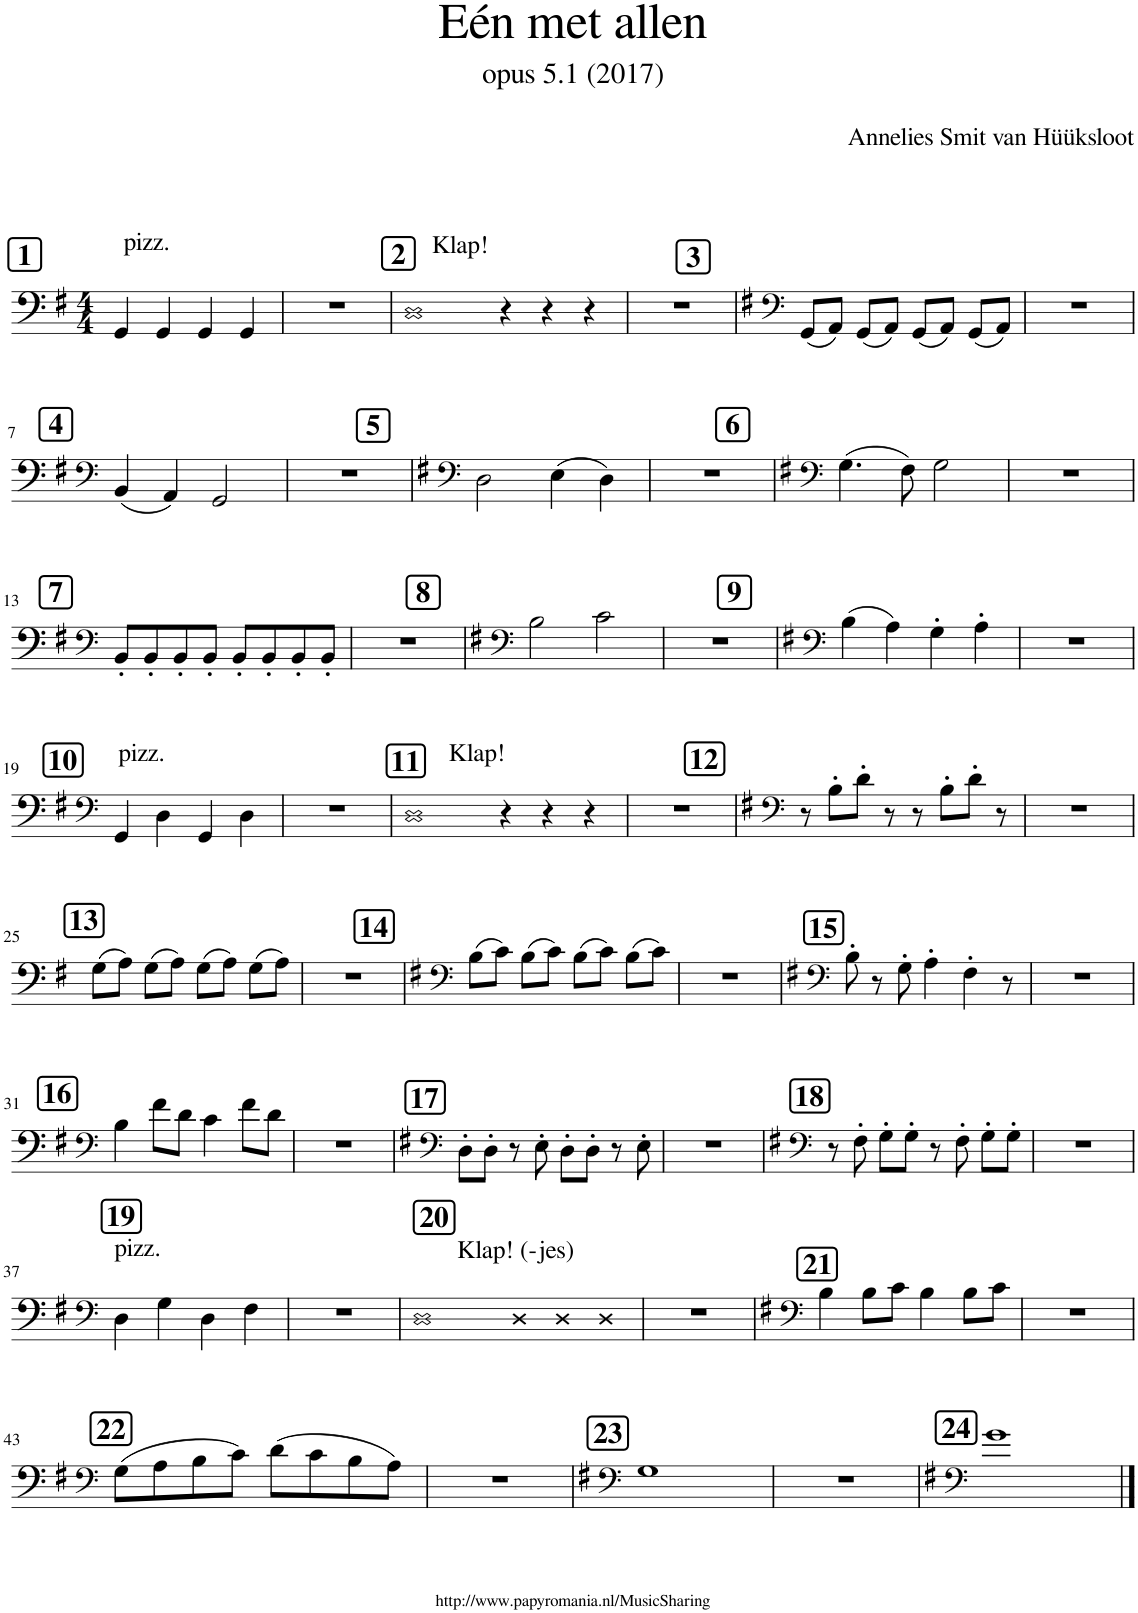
**kern
*part1
*staff1
*I"Cello
*clefF4
*k[f#]
*M4/4
!!LO:REH:place=s1:a:B:cj:fs=14:t=1
=1
!LO:TX:a:t=pizz.
4GG/
4GG/
4GG/
4GG/
=2
1r
!!LO:REH:place=s1:a:B:cj:fs=14:t=2
=3
!LO:TX:a:t=Klap!
1D
4r
4r
4r
=4
1r
!!LO:REH:place=s1:a:B:cj:fs=14:t=3
=5
*clefF4
*k[f#]
(8GG/L
8AA/J)
(8GG/L
8AA/J)
(8GG/L
8AA/J)
(8GG/L
8AA/J)
=6
1r
!!LO:LB:g=z
!!LO:REH:place=s1:a:B:cj:fs=14:t=4
=7
*clefF4
*k[f#]
(4BB/
4AA/)
2GG/
=8
1r
!!LO:REH:place=s1:a:B:cj:fs=14:t=5
=9
*clefF4
*k[f#]
2D\
(4E\
4D\)
=10
1r
!!LO:REH:place=s1:a:B:cj:fs=14:t=6
=11
*clefF4
*k[f#]
(4.G\
8F#\)
2G\
=12
1r
!!LO:LB:g=z
!!LO:REH:place=s1:a:B:cj:fs=14:t=7
=13
*clefF4
*k[f#]
8BB'/L
8BB'/
8BB'/
8BB'/J
8BB'/L
8BB'/
8BB'/
8BB'/J
=14
1r
!!LO:REH:place=s1:a:B:cj:fs=14:t=8
=15
*clefF4
*k[f#]
2B\
2c\
=16
1r
!!LO:REH:place=s1:a:B:cj:fs=14:t=9
=17
*clefF4
*k[f#]
(4B\
4A\)
4G'\
4A'\
=18
1r
!!LO:LB:g=z
!!LO:REH:place=s1:a:B:cj:fs=14:t=10
=19
*clefF4
*k[f#]
!LO:TX:a:t=pizz.
4GG/
4D\
4GG/
4D\
=20
1r
!!LO:REH:place=s1:a:B:cj:fs=14:t=11
=21
!LO:TX:a:t=Klap!
1D
4r
4r
4r
=22
1r
!!LO:REH:place=s1:a:B:cj:fs=14:t=12
=23
*clefF4
*k[f#]
8r
8B'\L
8d'\J
8r
8r
8B'\L
8d'\J
8r
=24
1r
!!LO:LB:g=z
!!LO:REH:place=s1:a:B:cj:fs=14:t=13
=25
(8G\L
8A\J)
(8G\L
8A\J)
(8G\L
8A\J)
(8G\L
8A\J)
=26
1r
!!LO:REH:place=s1:a:B:cj:fs=14:t=14
=27
*clefF4
*k[f#]
(8B\L
8c\J)
(8B\L
8c\J)
(8B\L
8c\J)
(8B\L
8c\J)
=28
1r
!!LO:REH:place=s1:a:B:cj:fs=14:t=15:qo=3
=29
*clefF4
*k[f#]
8B'\
8r
8G'\
4A'\
4F#'\
8r
=30
1r
!!LO:LB:g=z
!!LO:REH:place=s1:a:B:cj:fs=14:t=16:qo=3
=31
*clefF4
*k[f#]
4B\
8f#\L
8d\J
4c\
8f#\L
8d\J
=32
1r
!!LO:REH:place=s1:a:B:cj:fs=14:t=17:qo=3
=33
*clefF4
*k[f#]
8D'\L
8D'\J
8r
8E'\
8D'\L
8D'\J
8r
8E'\
=34
1r
!!LO:REH:place=s1:a:B:cj:fs=14:t=18:qo=3
=35
*clefF4
*k[f#]
8r
8F#'\
8G'\L
8G'\J
8r
8F#'\
8G'\L
8G'\J
=36
1r
!!LO:LB:g=z
!!LO:REH:place=s1:a:B:cj:fs=14:t=19:qo=3
=37
*clefF4
*k[f#]
!LO:TX:a:t=pizz.
4D\
4G\
4D\
4F#\
=38
1r
!!LO:REH:place=s1:a:B:cj:fs=14:t=20:qo=3
=39
!LO:TX:a:t=Klap! (-jes)
1D
4D
4D
4D
=40
1r
!!LO:REH:place=s1:a:B:cj:fs=14:t=21:qo=2
=41
*clefF4
*k[f#]
4B\
8B\L
8c\J
4B\
8B\L
8c\J
=42
1r
!!LO:LB:g=z
!!LO:REH:place=s1:a:B:cj:fs=14:t=22:qo=2
=43
*clefF4
*k[f#]
(8G\L
8A\
8B\
8c\J)
(8d\L
8c\
8B\
8A\J)
=44
1r
!!LO:REH:place=s1:a:B:cj:fs=14:t=23:qo=2
=45
*clefF4
*k[f#]
1G
=46
1r
!!LO:REH:place=s1:a:B:cj:fs=14:t=24:qo=2
=47
*clefF4
*k[f#]
1g
==
*-
